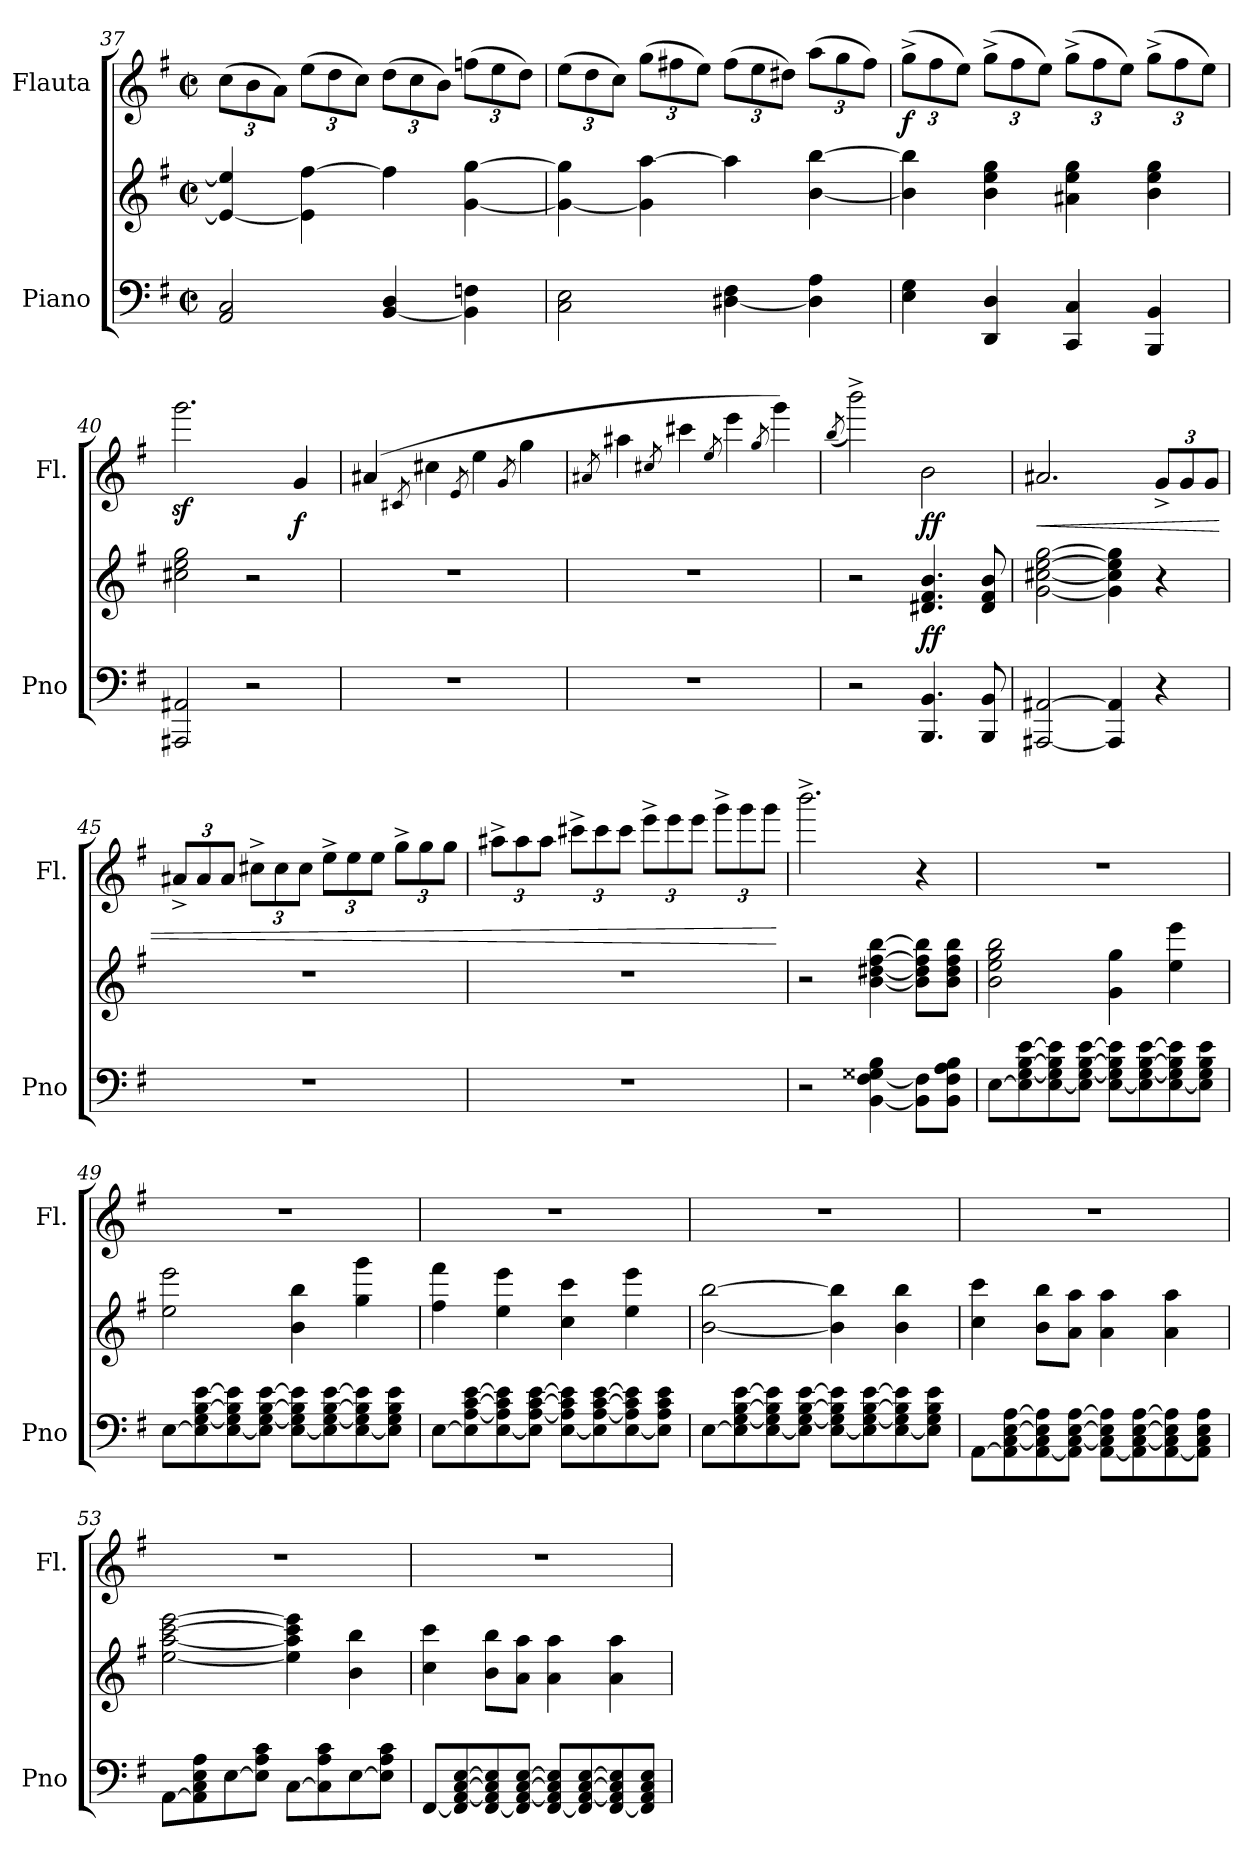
**kern	**kern	**dynam	**kern	**dynam
*part2	*part2	*part2	*part1	*part1
*staff3	*staff2	*staff2/3	*staff1	*staff1
*I"Piano	*	*	*I"Flauta	*
*I'Pno	*	*	*I'Fl.	*
*clefF4	*clefG2	*	*clefG2	*
*k[f#]	*k[f#]	*	*k[f#]	*
*M2/2	*M2/2	*	*M2/2	*
*met(c|)	*met(c|)	*	*met(c|)	*
*	*	*	*Xbrackettup	*
=37	=37	=37	=37	=37
2AA/ 2C/	4e/_ 4ee/]	.	(12cc\L	.
.	.	.	12b\	.
.	.	.	12a\J)	.
.	4e\] [4ff#\	.	(12ee\L	.
.	.	.	12dd\	.
.	.	.	12cc\J)	.
[4BB/ 4D/	4ff#\]	.	(12dd\L	.
.	.	.	12cc\	.
.	.	.	12b\J)	.
4BB\] 4Fn\	[4g\ [4gg\	.	(12ffn\L	.
.	.	.	12ee\	.
.	.	.	12dd\J)	.
!!LO:LB:g=z
=38	=38	=38	=38	=38
2C\ 2E\	4g\_ 4gg\]	.	(12ee\L	.
.	.	.	12dd\	.
.	.	.	12cc\J)	.
.	4g\] [4aa\	.	(12gg\L	.
.	.	.	12ff#X\	.
.	.	.	12ee\J)	.
[4D#X\ 4F#\	4aa\]	.	(12ff#\L	.
.	.	.	12ee\	.
.	.	.	12dd#X\J)	.
4D#\] 4A\	[4b\ [4bb\	.	(12aa\L	.
.	.	.	12gg\	.
.	.	.	12ff#\J)	.
=39	=39	=39	=39	=39
!	!	!	!	!LO:DY:b
4E\ 4G\	4b\] 4bb\]	.	(12gg^\L	f
.	.	.	12ff#\	.
.	.	.	12ee\J)	.
4DD/ 4D/	4b\ 4ee\ 4gg\	.	(12gg^\L	.
.	.	.	12ff#\	.
.	.	.	12ee\J)	.
4CC/ 4C/	4a#X\ 4ee\ 4gg\	.	(12gg^\L	.
.	.	.	12ff#\	.
.	.	.	12ee\J)	.
4BBB/ 4BB/	4b\ 4ee\ 4gg\	.	(12gg^\L	.
.	.	.	12ff#\	.
.	.	.	12ee\J)	.
=40	=40	=40	=40	=40
2AAA#X/ 2AA#X/	2cc#X\ 2ee\ 2gg\	.	2.gggz<\	.
2r	2r	.	.	.
!	!	!	!	!LO:DY:b
.	.	.	4g/	f
=41	=41	=41	=41	=41
1r	1r	.	(4a#X/	.
.	.	.	8qc#X/	.
.	.	.	4cc#X\	.
.	.	.	8qe/	.
.	.	.	4ee\	.
.	.	.	8qg/	.
.	.	.	4gg\	.
!!LO:LB:g=z
=42	=42	=42	=42	=42
.	.	.	8qa#X/	.
1r	1r	.	4aa#X\	.
.	.	.	8qcc#X/	.
.	.	.	4ccc#X\	.
.	.	.	8qee/	.
.	.	.	4eee\	.
.	.	.	8qgg/	.
.	.	.	4ggg\)	.
=43	=43	=43	=43	=43
.	.	.	(8qbb/	.
2r	2r	.	2bbb^\)	.
!	!	!LO:DY:b	!	!LO:DY:b
4.BBB/ 4.BB/	4.d#X/ 4.f#/ 4.b/	ff	2b\	ff
8BBB/ 8BB/	8d#/ 8f#/ 8b/	.	.	.
=44	=44	=44	=44	=44
!	!	!	!	!LO:HP:b
[2AAA#X/ [2AA#X/	[2g\ [2cc#X\ [2ee\ [2gg\	.	2.a#X/	<
4AAA#/] 4AA#/]	4g\] 4cc#\] 4ee\] 4gg\]	.	.	.
4r	4r	.	12g^/L	.
.	.	.	12g/	.
.	.	.	12g/J	.
=45	=45	=45	=45	=45
1r	1r	.	12a#X^/L	.
.	.	.	12a#/	.
.	.	.	12a#/J	.
.	.	.	12cc#X^\L	.
.	.	.	12cc#\	.
.	.	.	12cc#\J	.
.	.	.	12ee^\L	.
.	.	.	12ee\	.
.	.	.	12ee\J	.
.	.	.	12gg^\L	.
.	.	.	12gg\	.
.	.	.	12gg\J	.
!!LO:PB:g=z
=46	=46	=46	=46	=46
1r	1r	.	12aa#X^\L	.
.	.	.	12aa#\	.
.	.	.	12aa#\J	.
.	.	.	12ccc#X^\L	.
.	.	.	12ccc#\	.
.	.	.	12ccc#\J	.
.	.	.	12eee^\L	.
.	.	.	12eee\	.
.	.	.	12eee\J	.
.	.	.	12ggg^\L	.
.	.	.	12ggg\	.
.	.	.	12ggg\J	.
.	.	.	.	[
=47	=47	=47	=47	=47
2r	2r	.	2.bbb^\	.
[4BB\ [4F#\ 4G##X\ 4B\	[4b\ [4dd#X\ [4ff#\ [4bb\	.	.	.
8BB\] 8F#\]L	8b\] 8dd#\] 8ff#\] 8bb\]L	.	4r	.
8BB\ 8F#\ 8A\ 8B\J	8b\ 8dd#\ 8ff#\ 8bb\J	.	.	.
=48	=48	=48	=48	=48
[8E\L	2b\ 2ee\ 2gg\ 2bb\	.	1r	.
8E\] [8G\ [8B\ [8e\	.	.	.	.
[8E\ 8G\] 8B\] 8e\]	.	.	.	.
8E\] [8G\ [8B\ [8e\J	.	.	.	.
[8E\ 8G\] 8B\] 8e\]L	4g\ 4gg\	.	.	.
8E\] [8G\ [8B\ [8e\	.	.	.	.
[8E\ 8G\] 8B\] 8e\]	4ee\ 4eee\	.	.	.
8E\] 8G\ 8B\ 8e\J	.	.	.	.
!!LO:LB:g=z
=49	=49	=49	=49	=49
[8E\L	2ee\ 2eee\	.	1r	.
8E\] [8G\ [8B\ [8e\	.	.	.	.
[8E\ 8G\] 8B\] 8e\]	.	.	.	.
8E\] [8G\ [8B\ [8e\J	.	.	.	.
[8E\ 8G\] 8B\] 8e\]L	4b\ 4bb\	.	.	.
8E\] [8G\ [8B\ [8e\	.	.	.	.
[8E\ 8G\] 8B\] 8e\]	4gg\ 4ggg\	.	.	.
8E\] 8G\ 8B\ 8e\J	.	.	.	.
=50	=50	=50	=50	=50
[8E\L	4ff#\ 4fff#\	.	1r	.
8E\] [8A\ [8c\ [8e\	.	.	.	.
[8E\ 8A\] 8c\] 8e\]	4ee\ 4eee\	.	.	.
8E\] [8A\ [8c\ [8e\J	.	.	.	.
[8E\ 8A\] 8c\] 8e\]L	4cc\ 4ccc\	.	.	.
8E\] [8A\ [8c\ [8e\	.	.	.	.
[8E\ 8A\] 8c\] 8e\]	4ee\ 4eee\	.	.	.
8E\] 8A\ 8c\ 8e\J	.	.	.	.
=51	=51	=51	=51	=51
[8E\L	[2b\ [2bb\	.	1r	.
8E\] [8G\ [8B\ [8e\	.	.	.	.
[8E\ 8G\] 8B\] 8e\]	.	.	.	.
8E\] [8G\ [8B\ [8e\J	.	.	.	.
[8E\ 8G\] 8B\] 8e\]L	4b\] 4bb\]	.	.	.
8E\] [8G\ [8B\ [8e\	.	.	.	.
[8E\ 8G\] 8B\] 8e\]	4b\ 4bb\	.	.	.
8E\] 8G\ 8B\ 8e\J	.	.	.	.
!!LO:LB:g=z
=52	=52	=52	=52	=52
[8AA\L	4cc\ 4ccc\	.	1r	.
8AA\] [8C\ [8E\ [8A\	.	.	.	.
[8AA\ 8C\] 8E\] 8A\]	8b\ 8bb\L	.	.	.
8AA\] [8C\ [8E\ [8A\J	8a\ 8aa\J	.	.	.
[8AA\ 8C\] 8E\] 8A\]L	4a\ 4aa\	.	.	.
8AA\] [8C\ [8E\ [8A\	.	.	.	.
[8AA\ 8C\] 8E\] 8A\]	4a\ 4aa\	.	.	.
8AA\] 8C\ 8E\ 8A\J	.	.	.	.
=53	=53	=53	=53	=53
[8AA\L	[2ee\ [2aa\ [2ccc\ [2eee\	.	1r	.
8AA\] 8C\ 8E\ 8A\	.	.	.	.
[8E\	.	.	.	.
8E\] 8A\ 8c\J	.	.	.	.
[8C\L	4ee\] 4aa\] 4ccc\] 4eee\]	.	.	.
8C\] 8A\ 8c\	.	.	.	.
[8E\	4b\ 4bb\	.	.	.
8E\] 8A\ 8c\J	.	.	.	.
=54	=54	=54	=54	=54
[8FF#/L	4cc\ 4ccc\	.	1r	.
8FF#/] [8AA/ [8C/ [8E/	.	.	.	.
[8FF#/ 8AA/] 8C/] 8E/]	8b\ 8bb\L	.	.	.
8FF#/] [8AA/ [8C/ [8E/J	8a\ 8aa\J	.	.	.
[8FF#/ 8AA/] 8C/] 8E/]L	4a\ 4aa\	.	.	.
8FF#/] [8AA/ [8C/ [8E/	.	.	.	.
[8FF#/ 8AA/] 8C/] 8E/]	4a\ 4aa\	.	.	.
8FF#/] 8AA/ 8C/ 8E/J	.	.	.	.
=	=	=	=	=
*-	*-	*-	*-	*-
